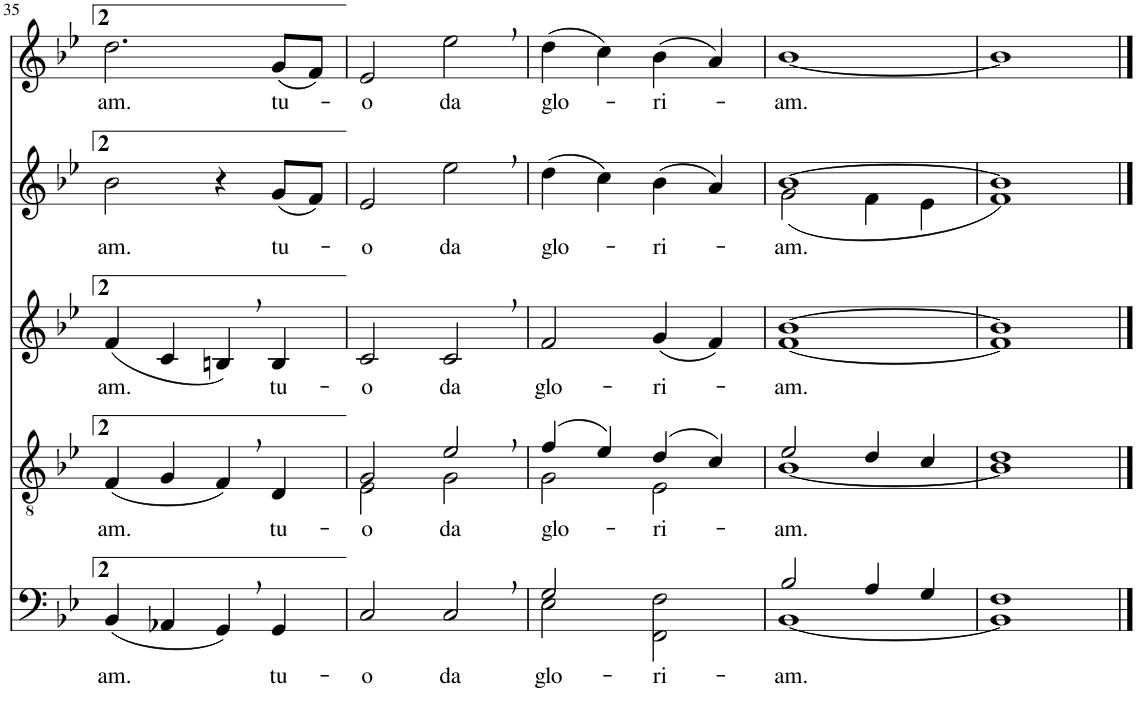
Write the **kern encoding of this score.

**kern	**text	**kern	**text	**kern	**text	**kern	**text	**kern	**text
*part5	*part5	*part4	*part4	*part3	*part3	*part2	*part2	*part1	*part1
*staff5	*staff5	*staff4	*staff4	*staff3	*staff3	*staff2	*staff2	*staff1	*staff1
*I"Bassi	*	*I"Tenori	*	*I"Contralti	*	*I"Soprani II	*	*I"Soprani I	*
!!LO:PB:g=z
*clefF4	*	*clefGv2	*	*clefG2	*	*clefG2	*	*clefG2	*
*k[b-e-]	*	*k[b-e-]	*	*k[b-e-]	*	*k[b-e-]	*	*k[b-e-]	*
*B-:	*	*B-:	*	*B-:	*	*B-:	*	*B-:	*
*M4/4	*	*M4/4	*	*M4/4	*	*M4/4	*	*M4/4	*
=35	=35	=35	=35	=35	=35	=35	=35	=35	=35
!	!LO:LY:b	!	!LO:LY:b	!	!LO:LY:b	!	!LO:LY:b	!	!LO:LY:b
(4BB-/	am.	(4F/	am.	(4f/	am.	2b-\	am.	2.dd\	am.
4AA-X/	.	4G/	.	4c/	.	.	.	.	.
4GG,/)	.	4F,/)	.	4Bn,/)	.	4r	.	.	.
!	!LO:LY:b	!	!LO:LY:b	!	!LO:LY:b	!	!LO:LY:b	!	!LO:LY:b
4GG/	tu-	4D/	tu-	4B/	tu-	(8g/L	tu-	(8g/L	tu-
.	.	.	.	.	.	8f/J)	.	8f/J)	.
=36	=36	=36	=36	=36	=36	=36	=36	=36	=36
!	!LO:LY:b	!	!LO:LY:b	!	!LO:LY:b	!	!LO:LY:b	!	!LO:LY:b
*	*	*^	*	*	*	*	*	*	*
2C/	-o	2G/	2E-\	o	2c/	o	2e-/	o	2e-/	o
!	!LO:LY:b	!	!	!LO:LY:b	!	!LO:LY:b	!	!LO:LY:b	!	!LO:LY:b
2C,/	da	2e-,/	2G\	da	2c,/	da	2ee-,\	da	2ee-,\	da
=37	=37	=37	=37	=37	=37	=37	=37	=37	=37	=37
!	!LO:LY:b	!	!	!LO:LY:b	!	!LO:LY:b	!	!LO:LY:b	!	!LO:LY:b
*^	*	*	*	*	*	*	*	*	*	*
2G/	2E-\	glo-	(4f/	2G\	glo-	2f/	glo-	(4dd\	glo-	(4dd\	glo-
.	.	.	4e-/)	.	.	.	.	4cc\)	.	4cc\)	.
!	!	!LO:LY:b	!	!	!LO:LY:b	!	!LO:LY:b	!	!LO:LY:b	!	!LO:LY:b
2FF\ 2F\	2ryy	-ri-	(4d/	2E-\	ri-	(4g/	-ri-	(4b-\	ri-	(4b-\	ri-
.	.	.	4c/)	.	.	4f/)	.	4a/)	.	4a/)	.
=38	=38	=38	=38	=38	=38	=38	=38	=38	=38	=38	=38
!	!	!LO:LY:b	!	!	!LO:LY:b	!	!LO:LY:b	!	!LO:LY:b	!	!LO:LY:b
*	*	*	*	*	*	*^	*	*^	*	*	*
2B-/	[1BB-	-am.	2e-/	[1B-	am.	[1b-	[1f	am.	[1b-	(2g\	am.	[1b-	am.
4A/	.	.	4d/	.	.	.	.	.	.	4f\	.	.	.
4G/	.	.	4c/	.	.	.	.	.	.	4e-\	.	.	.
=39	=39	=39	=39	=39	=39	=39	=39	=39	=39	=39	=39	=39	=39
1F	1BB-]	.	1d	1B-]	.	1b-]	1f]	.	1b-])	1f	.	1b-]	.
*v	*v	*	*	*	*	*v	*v	*	*v	*v	*	*	*
*	*	*v	*v	*	*	*	*	*	*	*
==	==	==	==	==	==	==	==	==	==
*-	*-	*-	*-	*-	*-	*-	*-	*-	*-
